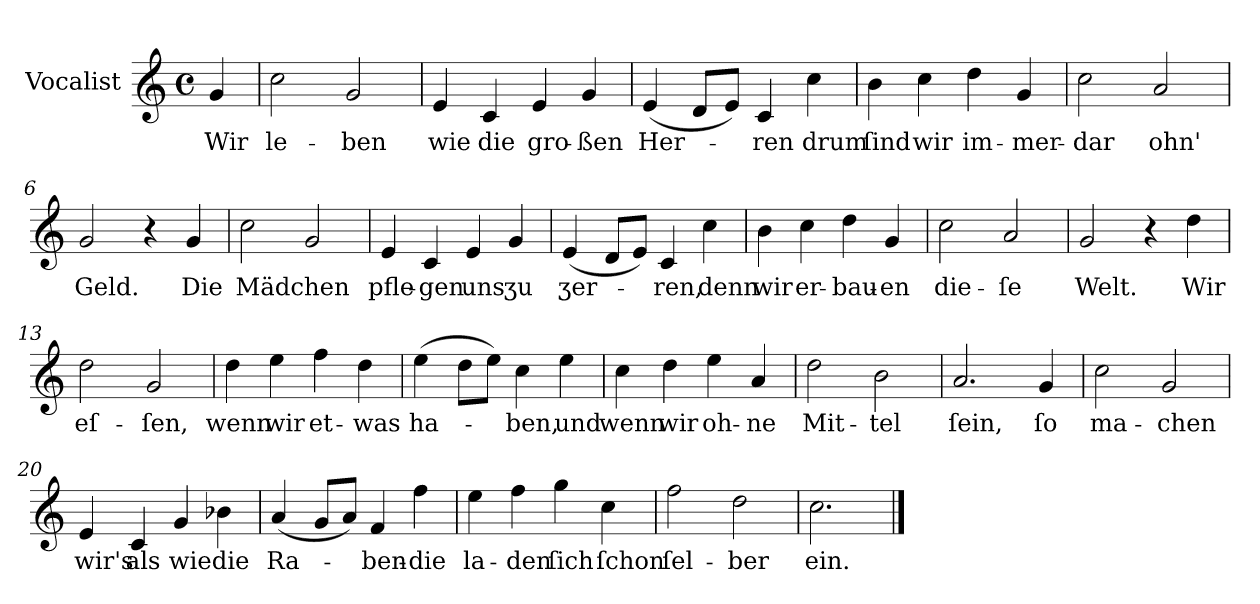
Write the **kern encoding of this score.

**kern	**text
*part1	*part1
*staff1	*staff1
*I"Vocalist	*
*clefG2	*
*k[]	*
*C:	*
*M4/4	*
*met(c)	*
=	=
4g	Wir
=1	=1
2cc	le-
2g	-ben
=2	=2
4e	wie
4c	die
4e	gro-
4g	-ßen
=3	=3
(4e	Her-
8dL	.
8eJ)	.
4c	-ren
4cc	drum
=4	=4
4b	ſind
4cc	wir
4dd	im-
4g	-mer-
=5	=5
2cc	-dar
2a	ohn'
=6	=6
2g	Geld.
4r	.
4g	Die
=7	=7
2cc	Mädchen
2g	.
=8	=8
4e	pfle-
4c	-gen
4e	uns
4g	ʒu
=9	=9
(4e	ʒer-
8dL	.
8eJ)	.
4c	-ren,
4cc	denn
=10	=10
4b	wir
4cc	er-
4dd	-bau-
4g	-en
=11	=11
2cc	die-
2a	-ſe
=12	=12
2g	Welt.
4r	.
4dd	Wir
=13	=13
2dd	eſ-
2g	-ſen,
=14	=14
4dd	wenn
4ee	wir
4ff	et-
4dd	-was
=15	=15
(4ee	ha-
8ddL	.
8eeJ)	.
4cc	-ben,
4ee	und
=16	=16
4cc	wenn
4dd	wir
4ee	oh-
4a	-ne
=17	=17
2dd	Mit-
2b	-tel
=18	=18
2.a	ſein,
4g	ſo
=19	=19
2cc	ma-
2g	-chen
=20	=20
4e	wir's
4c	als
4g	wie
4b-X	die
=21	=21
(4a	Ra-
8gL	.
8aJ)	.
4f	-ben-
4ff	-die
=22	=22
4ee	la-
4ff	-den
4gg	ſich
4cc	ſchon
=23	=23
2ff	ſel-
2dd	-ber
=24	=24
2.cc	ein.
==	==
*-	*-
